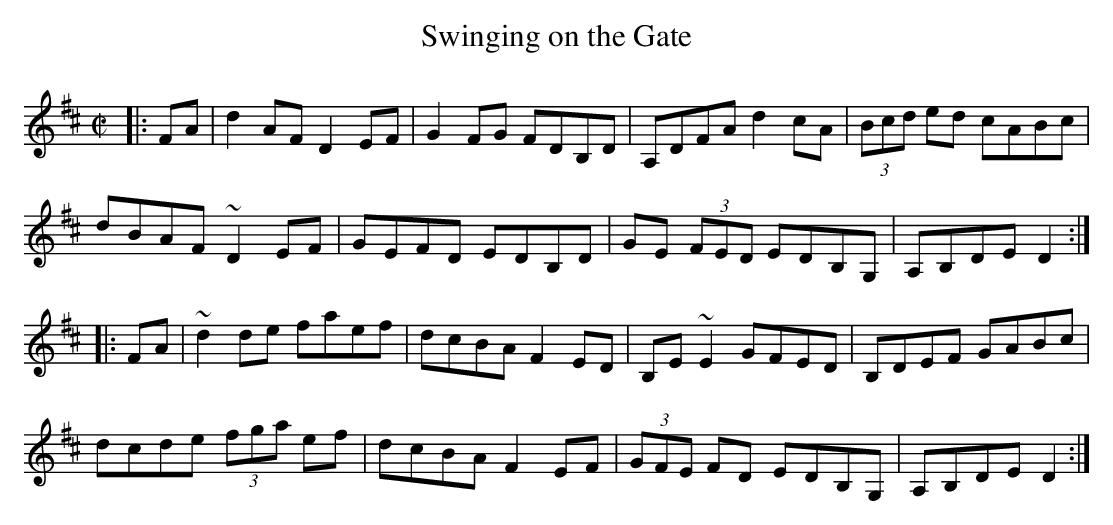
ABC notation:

X:1
T:Swinging on the Gate
M:C|
E:7
K:D
|:FA|d2AF D2 EF|G2FG FDB,D|A,DFA d2 cA|(3Bcd ed cABc|
dBAF~D2 EF|GEFD EDB,D|GE (3FED EDB,G,|A,B,DE D2:|
|:FA|~d2 de faef|dcBA F2 ED|B,E ~E2 GFED|B,DEF GABc|
dcde (3fga ef|dcBA F2 EF|(3GFE FD EDB,G,|A,B,DE D2:|
